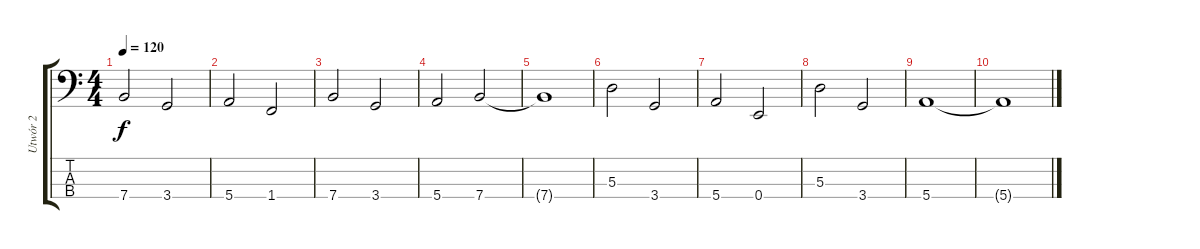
\track ("Utwór 2" "Utwór 2") {instrument acousticbass}
\staff {score tabs}
\tuning (G2 D2 A1 E1) {hide}
\ts (4 4)
\tempo 120
\clef f4
\ks c
7.4.2{dy f instrument acousticbass} 3.4.2 |
5.4.2 1.4.2 |
7.4.2 3.4.2 |
5.4.2 7.4.2 |
7.4{t}.1 |
5.3.2 3.4.2 |
5.4.2 0.4.2 |
5.3.2 3.4.2 |
5.4.1 |
5.4{t}.1
